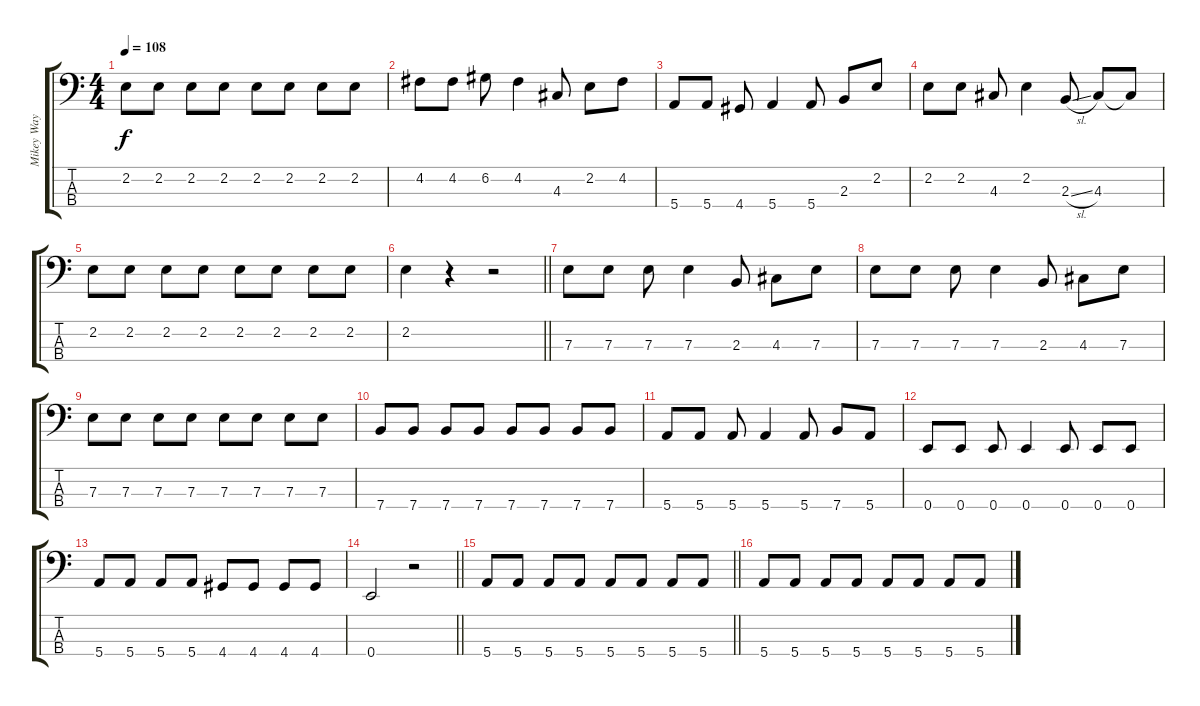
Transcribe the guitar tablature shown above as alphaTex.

\track ("Mikey Way [Bass]" "Mikey Way ") {instrument electricbasspick}
\staff {score tabs}
\tuning (G2 D2 A1 E1) {hide}
\ts (4 4)
\tempo 108
\clef f4
\ks c
2.2.8{dy f} 2.2.8 2.2.8 2.2.8 2.2.8 2.2.8 2.2.8 2.2.8 |
4.2.8 4.2.8 6.2.8 4.2.4 4.3.8 2.2.8 4.2.8 |
5.4.8 5.4.8 4.4.8 5.4.4 5.4.8 2.3.8 2.2.8 |
2.2.8 2.2.8 4.3.8 2.2.4 2.3{sl}.8 4.3.8 4.3{t}.8 |
2.2.8 2.2.8 2.2.8 2.2.8 2.2.8 2.2.8 2.2.8 2.2.8 |
\barLineRight lightlight
2.2.4 r.4 r.2 |
7.3.8 7.3.8 7.3.8 7.3.4 2.3.8 4.3.8 7.3.8 |
7.3.8 7.3.8 7.3.8 7.3.4 2.3.8 4.3.8 7.3.8 |
7.3.8 7.3.8 7.3.8 7.3.8 7.3.8 7.3.8 7.3.8 7.3.8 |
7.4.8 7.4.8 7.4.8 7.4.8 7.4.8 7.4.8 7.4.8 7.4.8 |
5.4.8 5.4.8 5.4.8 5.4.4 5.4.8 7.4.8 5.4.8 |
0.4.8 0.4.8 0.4.8 0.4.4 0.4.8 0.4.8 0.4.8 |
5.4.8 5.4.8 5.4.8 5.4.8 4.4.8 4.4.8 4.4.8 4.4.8 |
\barLineRight lightlight
0.4.2 r.2 |
\barLineRight lightlight
5.4.8 5.4.8 5.4.8 5.4.8 5.4.8 5.4.8 5.4.8 5.4.8 |
5.4.8 5.4.8 5.4.8 5.4.8 5.4.8 5.4.8 5.4.8 5.4.8
